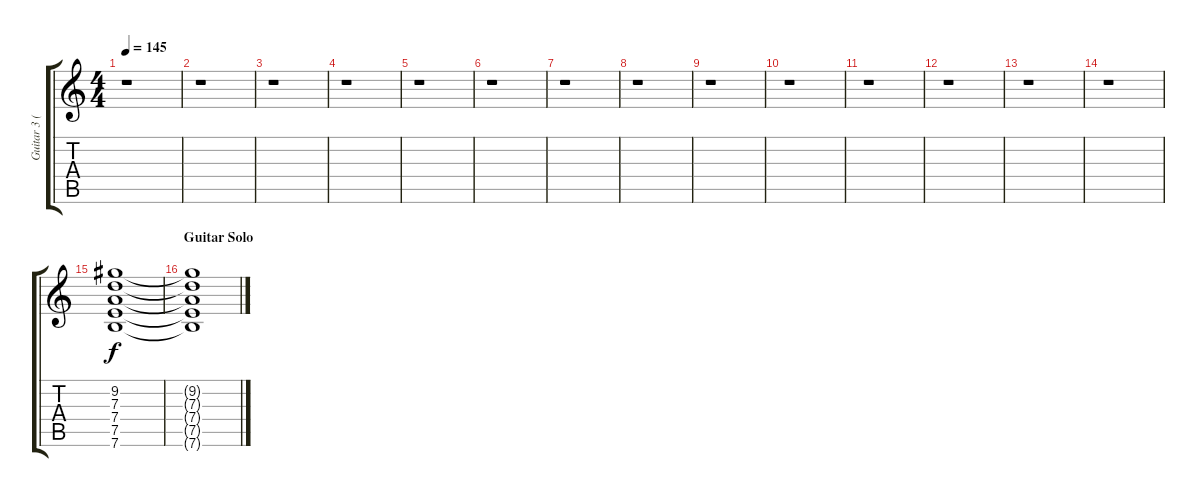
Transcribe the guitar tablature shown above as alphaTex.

\track ("Guitar 3 (Page)" "Guitar 3 (") {instrument overdrivenguitar}
\staff {score tabs}
\tuning (E4 B3 G3 D3 A2 E2) {hide}
\ts (4 4)
\tempo 145
\clef g2
\ks c
r.1{dy f} |
r.1 |
r.1 |
r.1 |
r.1 |
r.1 |
r.1 |
r.1 |
r.1 |
r.1 |
r.1 |
r.1 |
r.1 |
r.1 |
(9.2 7.3 7.4 7.5 7.6).1 |
\section ("" "Guitar Solo")
(9.2{t} 7.3{t} 7.4{t} 7.5{t} 7.6{t}).1
